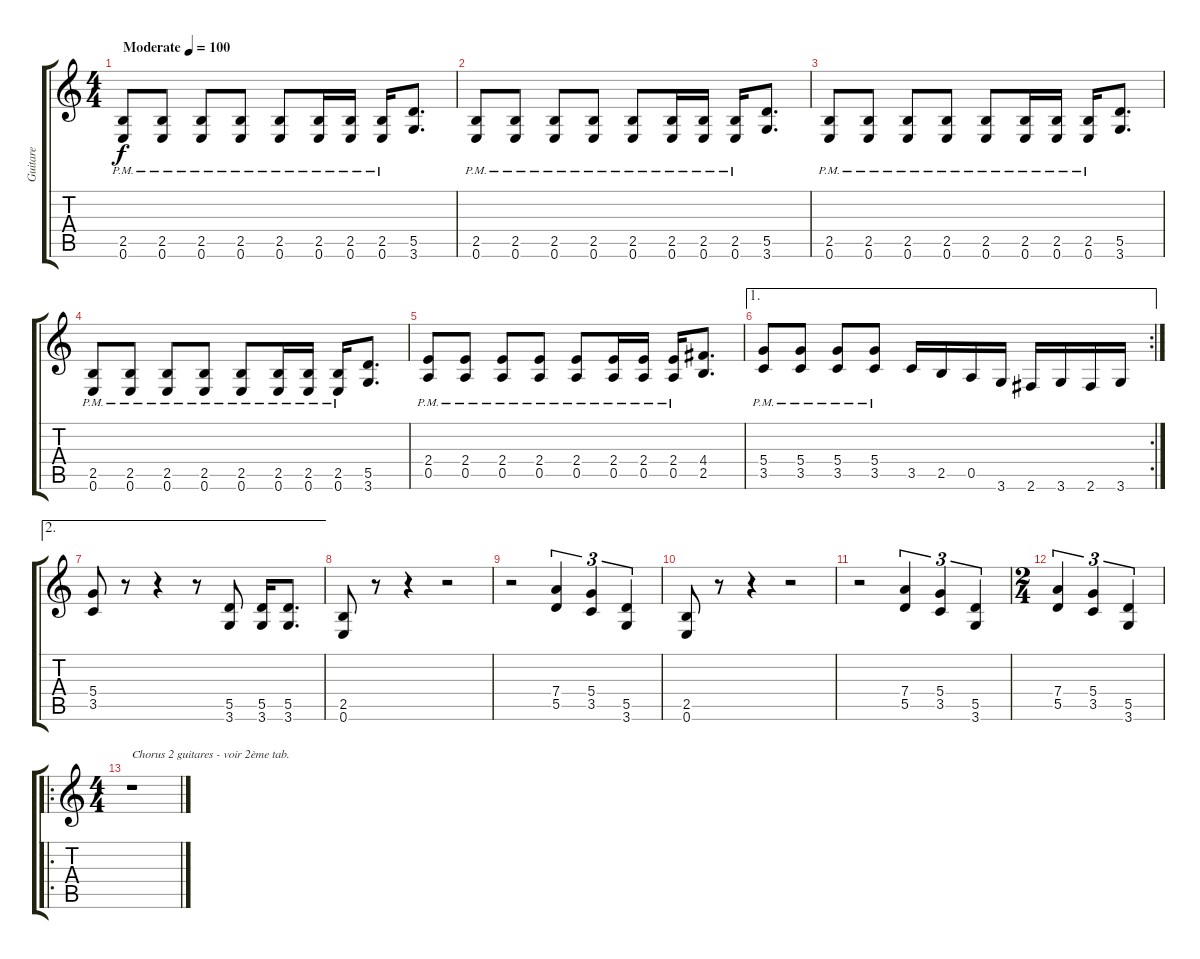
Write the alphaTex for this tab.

\track ("Guitare" "Guitare") {instrument distortionguitar}
\staff {score tabs}
\tuning (E4 B3 G3 D3 A2 E2) {hide}
\ts (4 4)
\tempo (100 "Moderate")
\clef g2
\ks c
(2.5{pm} 0.6{pm}).8{dy f instrument distortionguitar} (2.5{pm} 0.6{pm}).8 (2.5{pm} 0.6{pm}).8 (2.5{pm} 0.6{pm}).8 (2.5{pm} 0.6{pm}).8 (2.5{pm} 0.6{pm}).16 (2.5{pm} 0.6{pm}).16 (2.5{pm} 0.6{pm}).16 (5.5 3.6).8{d} |
(2.5{pm} 0.6{pm}).8 (2.5{pm} 0.6{pm}).8 (2.5{pm} 0.6{pm}).8 (2.5{pm} 0.6{pm}).8 (2.5{pm} 0.6{pm}).8 (2.5{pm} 0.6{pm}).16 (2.5{pm} 0.6{pm}).16 (2.5{pm} 0.6{pm}).16 (5.5 3.6).8{d} |
(2.5{pm} 0.6{pm}).8 (2.5{pm} 0.6{pm}).8 (2.5{pm} 0.6{pm}).8 (2.5{pm} 0.6{pm}).8 (2.5{pm} 0.6{pm}).8 (2.5{pm} 0.6{pm}).16 (2.5{pm} 0.6{pm}).16 (2.5{pm} 0.6{pm}).16 (5.5 3.6).8{d} |
(2.5{pm} 0.6{pm}).8 (2.5{pm} 0.6{pm}).8 (2.5{pm} 0.6{pm}).8 (2.5{pm} 0.6{pm}).8 (2.5{pm} 0.6{pm}).8 (2.5{pm} 0.6{pm}).16 (2.5{pm} 0.6{pm}).16 (2.5{pm} 0.6{pm}).16 (5.5 3.6).8{d} |
(2.4{pm} 0.5{pm}).8 (2.4{pm} 0.5{pm}).8 (2.4{pm} 0.5{pm}).8 (2.4{pm} 0.5{pm}).8 (2.4{pm} 0.5{pm}).8 (2.4{pm} 0.5{pm}).16 (2.4{pm} 0.5{pm}).16 (2.4{pm} 0.5{pm}).16 (4.4 2.5).8{d} |
\ae 1
\rc 2
(5.4{pm} 3.5{pm}).8 (5.4{pm} 3.5{pm}).8 (5.4{pm} 3.5{pm}).8 (5.4{pm} 3.5{pm}).8 3.5.16 2.5.16 0.5.16 3.6.16 2.6.16 3.6.16 2.6.16 3.6.16 |
\ae 2
(5.4 3.5).8 r.8 r.4 r.8 (5.5 3.6).8 (5.5 3.6).16 (5.5 3.6).8{d} |
(2.5 0.6).8 r.8 r.4 r.2 |
r.2 (7.4 5.5).4{tu (3 2)} (5.4 3.5).4{tu (3 2)} (5.5 3.6).4{tu (3 2)} |
(2.5 0.6).8 r.8 r.4 r.2 |
r.2 (7.4 5.5).4{tu (3 2)} (5.4 3.5).4{tu (3 2)} (5.5 3.6).4{tu (3 2)} |
\ts (2 4)
(7.4 5.5).4{tu (3 2)} (5.4 3.5).4{tu (3 2)} (5.5 3.6).4{tu (3 2)} |
\ro
\ts (4 4)
r.1{txt "Chorus 2 guitares - voir 2ème tab."}
